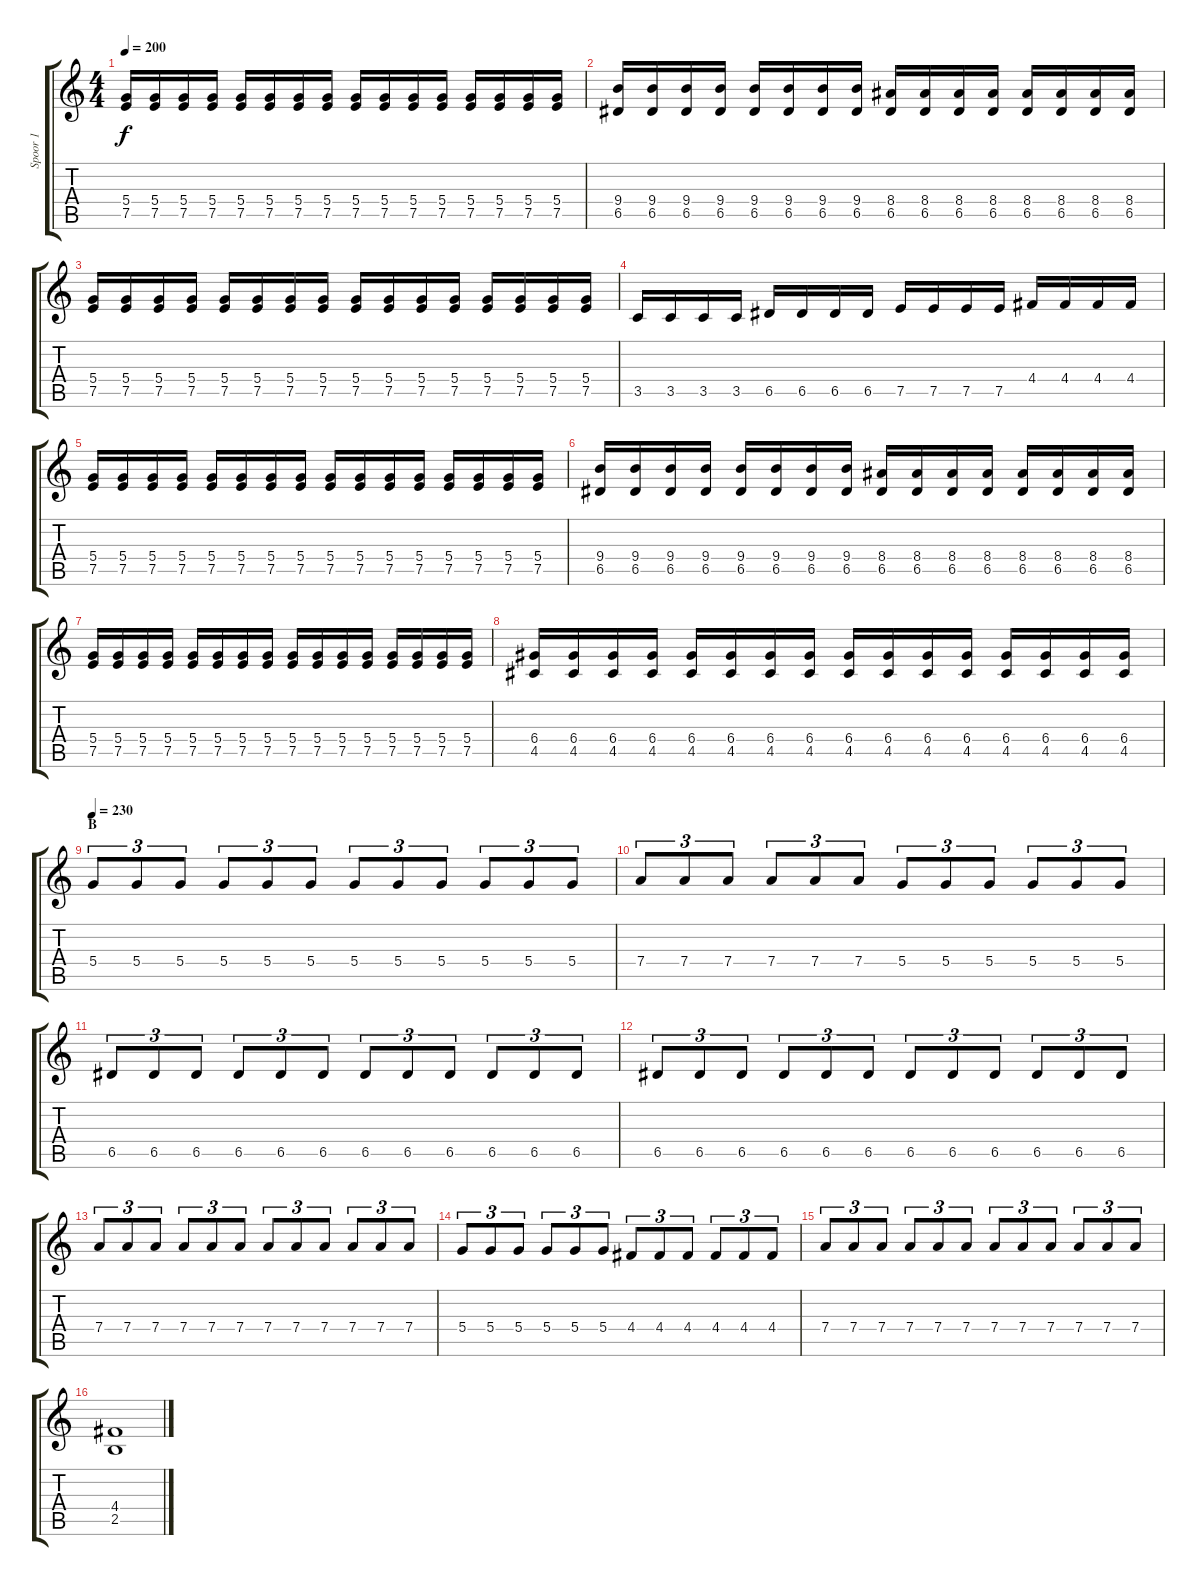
\track ("Spoor 1" "Spoor 1") {instrument overdrivenguitar}
\staff {score tabs}
\tuning (E4 B3 G3 D3 A2 E2) {hide}
\ts (4 4)
\tempo 200
\clef g2
\ks c
(5.4 7.5).16{dy f} (5.4 7.5).16 (5.4 7.5).16 (5.4 7.5).16 (5.4 7.5).16 (5.4 7.5).16 (5.4 7.5).16 (5.4 7.5).16 (5.4 7.5).16 (5.4 7.5).16 (5.4 7.5).16 (5.4 7.5).16 (5.4 7.5).16 (5.4 7.5).16 (5.4 7.5).16 (5.4 7.5).16 |
(9.4 6.5).16 (9.4 6.5).16 (9.4 6.5).16 (9.4 6.5).16 (9.4 6.5).16 (9.4 6.5).16 (9.4 6.5).16 (9.4 6.5).16 (8.4 6.5).16 (8.4 6.5).16 (8.4 6.5).16 (8.4 6.5).16 (8.4 6.5).16 (8.4 6.5).16 (8.4 6.5).16 (8.4 6.5).16 |
(5.4 7.5).16 (5.4 7.5).16 (5.4 7.5).16 (5.4 7.5).16 (5.4 7.5).16 (5.4 7.5).16 (5.4 7.5).16 (5.4 7.5).16 (5.4 7.5).16 (5.4 7.5).16 (5.4 7.5).16 (5.4 7.5).16 (5.4 7.5).16 (5.4 7.5).16 (5.4 7.5).16 (5.4 7.5).16 |
3.5.16 3.5.16 3.5.16 3.5.16 6.5.16 6.5.16 6.5.16 6.5.16 7.5.16 7.5.16 7.5.16 7.5.16 4.4.16 4.4.16 4.4.16 4.4.16 |
(5.4 7.5).16 (5.4 7.5).16 (5.4 7.5).16 (5.4 7.5).16 (5.4 7.5).16 (5.4 7.5).16 (5.4 7.5).16 (5.4 7.5).16 (5.4 7.5).16 (5.4 7.5).16 (5.4 7.5).16 (5.4 7.5).16 (5.4 7.5).16 (5.4 7.5).16 (5.4 7.5).16 (5.4 7.5).16 |
(9.4 6.5).16 (9.4 6.5).16 (9.4 6.5).16 (9.4 6.5).16 (9.4 6.5).16 (9.4 6.5).16 (9.4 6.5).16 (9.4 6.5).16 (8.4 6.5).16 (8.4 6.5).16 (8.4 6.5).16 (8.4 6.5).16 (8.4 6.5).16 (8.4 6.5).16 (8.4 6.5).16 (8.4 6.5).16 |
(5.4 7.5).16 (5.4 7.5).16 (5.4 7.5).16 (5.4 7.5).16 (5.4 7.5).16 (5.4 7.5).16 (5.4 7.5).16 (5.4 7.5).16 (5.4 7.5).16 (5.4 7.5).16 (5.4 7.5).16 (5.4 7.5).16 (5.4 7.5).16 (5.4 7.5).16 (5.4 7.5).16 (5.4 7.5).16 |
(6.4 4.5).16 (6.4 4.5).16 (6.4 4.5).16 (6.4 4.5).16 (6.4 4.5).16 (6.4 4.5).16 (6.4 4.5).16 (6.4 4.5).16 (6.4 4.5).16 (6.4 4.5).16 (6.4 4.5).16 (6.4 4.5).16 (6.4 4.5).16 (6.4 4.5).16 (6.4 4.5).16 (6.4 4.5).16 |
\section ("" "B")
\tempo 230
5.4.8{tu (3 2)} 5.4.8{tu (3 2)} 5.4.8{tu (3 2)} 5.4.8{tu (3 2)} 5.4.8{tu (3 2)} 5.4.8{tu (3 2)} 5.4.8{tu (3 2)} 5.4.8{tu (3 2)} 5.4.8{tu (3 2)} 5.4.8{tu (3 2)} 5.4.8{tu (3 2)} 5.4.8{tu (3 2)} |
7.4.8{tu (3 2)} 7.4.8{tu (3 2)} 7.4.8{tu (3 2)} 7.4.8{tu (3 2)} 7.4.8{tu (3 2)} 7.4.8{tu (3 2)} 5.4.8{tu (3 2)} 5.4.8{tu (3 2)} 5.4.8{tu (3 2)} 5.4.8{tu (3 2)} 5.4.8{tu (3 2)} 5.4.8{tu (3 2)} |
6.5.8{tu (3 2)} 6.5.8{tu (3 2)} 6.5.8{tu (3 2)} 6.5.8{tu (3 2)} 6.5.8{tu (3 2)} 6.5.8{tu (3 2)} 6.5.8{tu (3 2)} 6.5.8{tu (3 2)} 6.5.8{tu (3 2)} 6.5.8{tu (3 2)} 6.5.8{tu (3 2)} 6.5.8{tu (3 2)} |
6.5.8{tu (3 2)} 6.5.8{tu (3 2)} 6.5.8{tu (3 2)} 6.5.8{tu (3 2)} 6.5.8{tu (3 2)} 6.5.8{tu (3 2)} 6.5.8{tu (3 2)} 6.5.8{tu (3 2)} 6.5.8{tu (3 2)} 6.5.8{tu (3 2)} 6.5.8{tu (3 2)} 6.5.8{tu (3 2)} |
7.4.8{tu (3 2)} 7.4.8{tu (3 2)} 7.4.8{tu (3 2)} 7.4.8{tu (3 2)} 7.4.8{tu (3 2)} 7.4.8{tu (3 2)} 7.4.8{tu (3 2)} 7.4.8{tu (3 2)} 7.4.8{tu (3 2)} 7.4.8{tu (3 2)} 7.4.8{tu (3 2)} 7.4.8{tu (3 2)} |
5.4.8{tu (3 2)} 5.4.8{tu (3 2)} 5.4.8{tu (3 2)} 5.4.8{tu (3 2)} 5.4.8{tu (3 2)} 5.4.8{tu (3 2)} 4.4.8{tu (3 2)} 4.4.8{tu (3 2)} 4.4.8{tu (3 2)} 4.4.8{tu (3 2)} 4.4.8{tu (3 2)} 4.4.8{tu (3 2)} |
7.4.8{tu (3 2)} 7.4.8{tu (3 2)} 7.4.8{tu (3 2)} 7.4.8{tu (3 2)} 7.4.8{tu (3 2)} 7.4.8{tu (3 2)} 7.4.8{tu (3 2)} 7.4.8{tu (3 2)} 7.4.8{tu (3 2)} 7.4.8{tu (3 2)} 7.4.8{tu (3 2)} 7.4.8{tu (3 2)} |
(4.4 2.5).1
